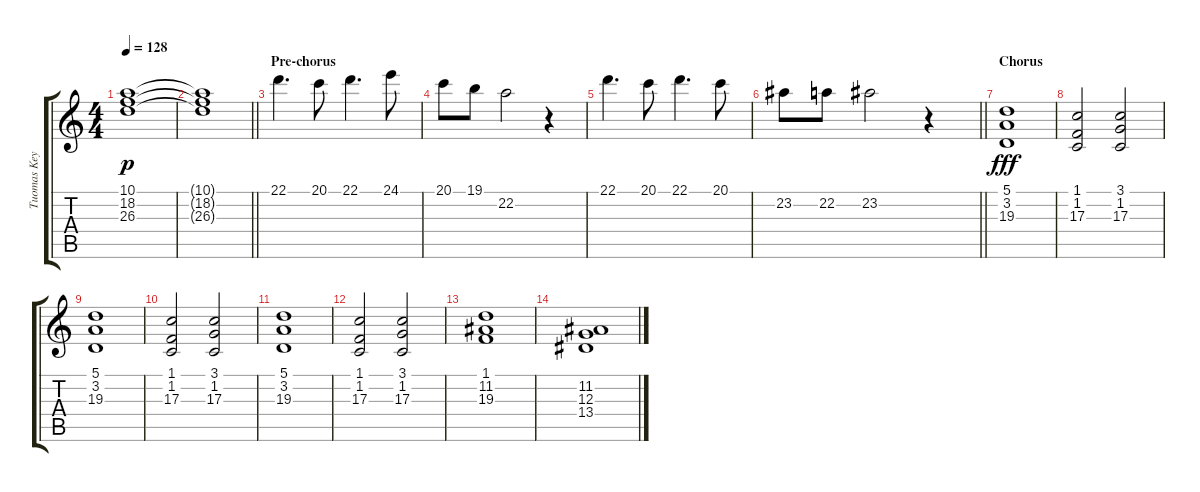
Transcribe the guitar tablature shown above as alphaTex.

\track ("Tuomas Keyboard 3" "Tuomas Key") {instrument choiraahs}
\staff {score tabs}
\tuning (E4 B3 G3 D3 A2 E2) {hide}
\ts (4 4)
\tempo 128
\clef g2
\ks c
(10.1 18.2 26.3).1{dy p} |
\barLineRight lightlight
(10.1{t} 18.2{t} 26.3{t}).1 |
\section ("" "Pre-chorus")
22.1.4{d} 20.1.8 22.1.4{d} 24.1.8 |
20.1.8 19.1.8 22.2.2 r.4 |
22.1.4{d} 20.1.8 22.1.4{d} 20.1.8 |
\barLineRight lightlight
23.2.8 22.2.8 23.2.2 r.4 |
\section ("" "Chorus")
(5.1 3.2 19.3).1{dy fff volume 8 instrument choiraahs} |
(1.1 1.2 17.3).2 (3.1 1.2 17.3).2 |
(5.1 3.2 19.3).1 |
(1.1 1.2 17.3).2 (3.1 1.2 17.3).2 |
(5.1 3.2 19.3).1 |
(1.1 1.2 17.3).2 (3.1 1.2 17.3).2 |
(1.1 11.2 19.3).1 |
(11.2 12.3 13.4).1
